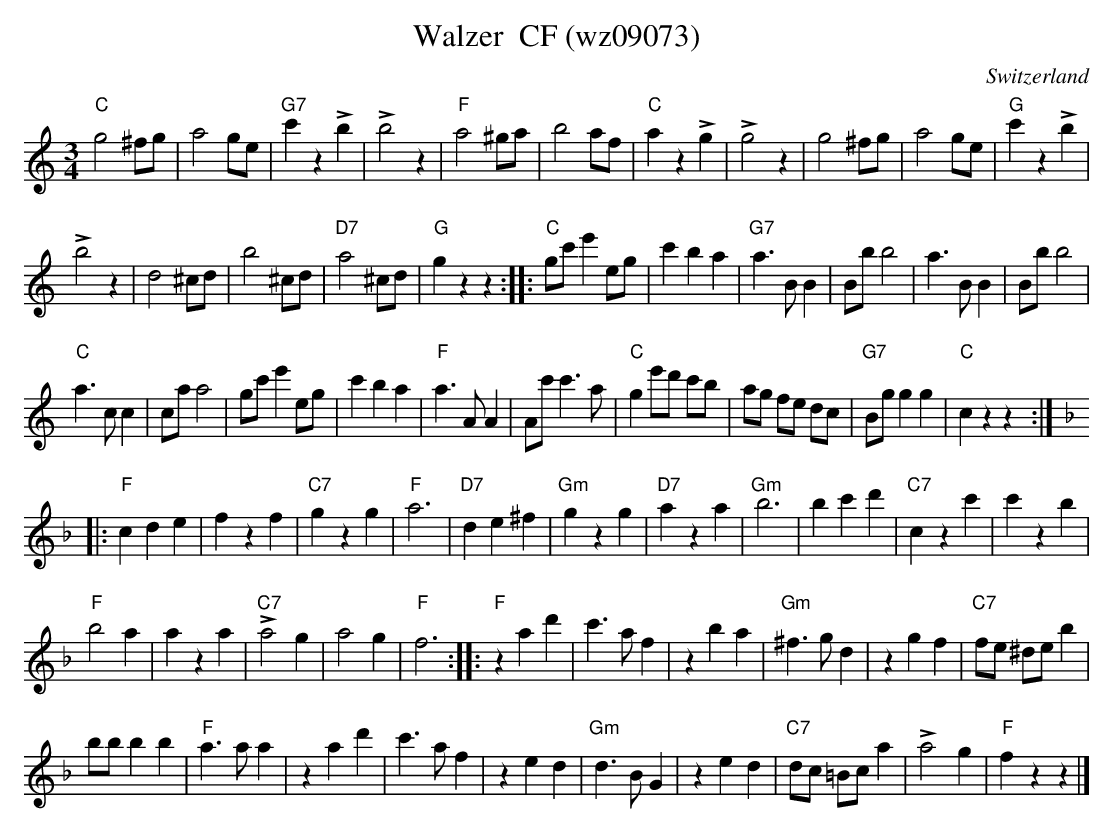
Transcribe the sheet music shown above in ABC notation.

X:1
T: Walzer  CF (wz09073)
M:3/4
L:1/8
O:Switzerland
K:C major
"C"g4^fg | a4ge | "G7"c'2z2!>!b2 | !>!b4z2 | "F"a4^ga | b4af | "C"a2z2!>!g2 | !>!g4z2 | g4^fg | a4ge | "G"c'2z2!>!b2 |
!>!b4z2 | d4^cd | b4^cd | "D7"a4^cd | "G"g2z2z2 :: "C"gc'e'2eg | c'2b2a2 | "G7"a3BB2 | Bbb4 | a3BB2 | Bbb4 |
"C"a3cc2 | caa4 | gc'e'2eg | c'2b2a2 | "F"a3AA2 | Ac'c'3a | "C"g2e'd' c'b | ag fe dc | "G7"Bgg2g2 | "C"c2z2z2 :: [K:F] [L:1/4]
"F"cde | fzf | "C7"gzg | "F"a3 | "D7"de^f | "Gm"gzg | "D7"aza | "Gm"b3 | bc'd' | "C7"czc' | c'zb |
"F"b2a | aza | !>!"C7"a2g | a2g | "F"f3:: "F"zad' | c'>af | zba | "Gm"^f>gd | zgf | "C7"f/e/ ^d/e/b |
b/b/bb |  "F"a>aa | zad' | c'>af | zed | "Gm"d>BG | zed |  "C7"d/c/ =B/c/a | !>!a2g | "F"fzz |]
